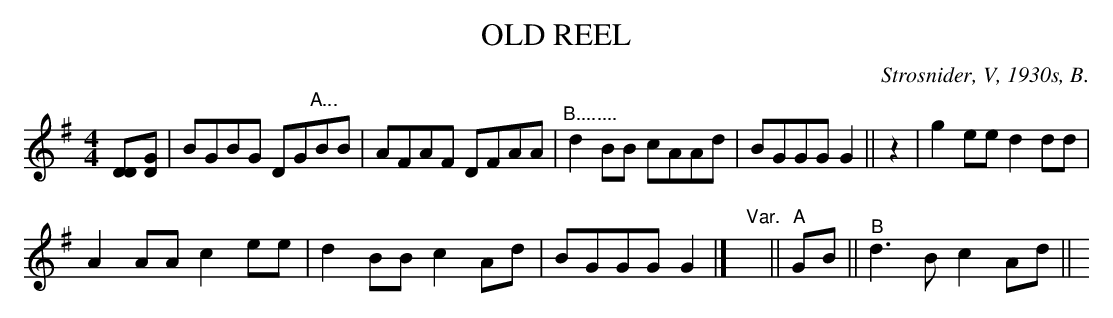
X:1
T: OLD REEL
O: Strosnider, V, 1930s, B.
M: 4/4	% Actually no timesig.
L: 1/8
K: G
[DD][GD] | BGBG DG"^A..."BB | AFAF DFAA | "^B........"d2BB cAAd |  BGGG G2 || z2 |g2ee d2dd |
A2AA c2ee | d2BB c2Ad | BGGG G2 |] y4 \
y4 "^Var."y || "^A" GB || "^B" d3 B c2 Ad || y4
